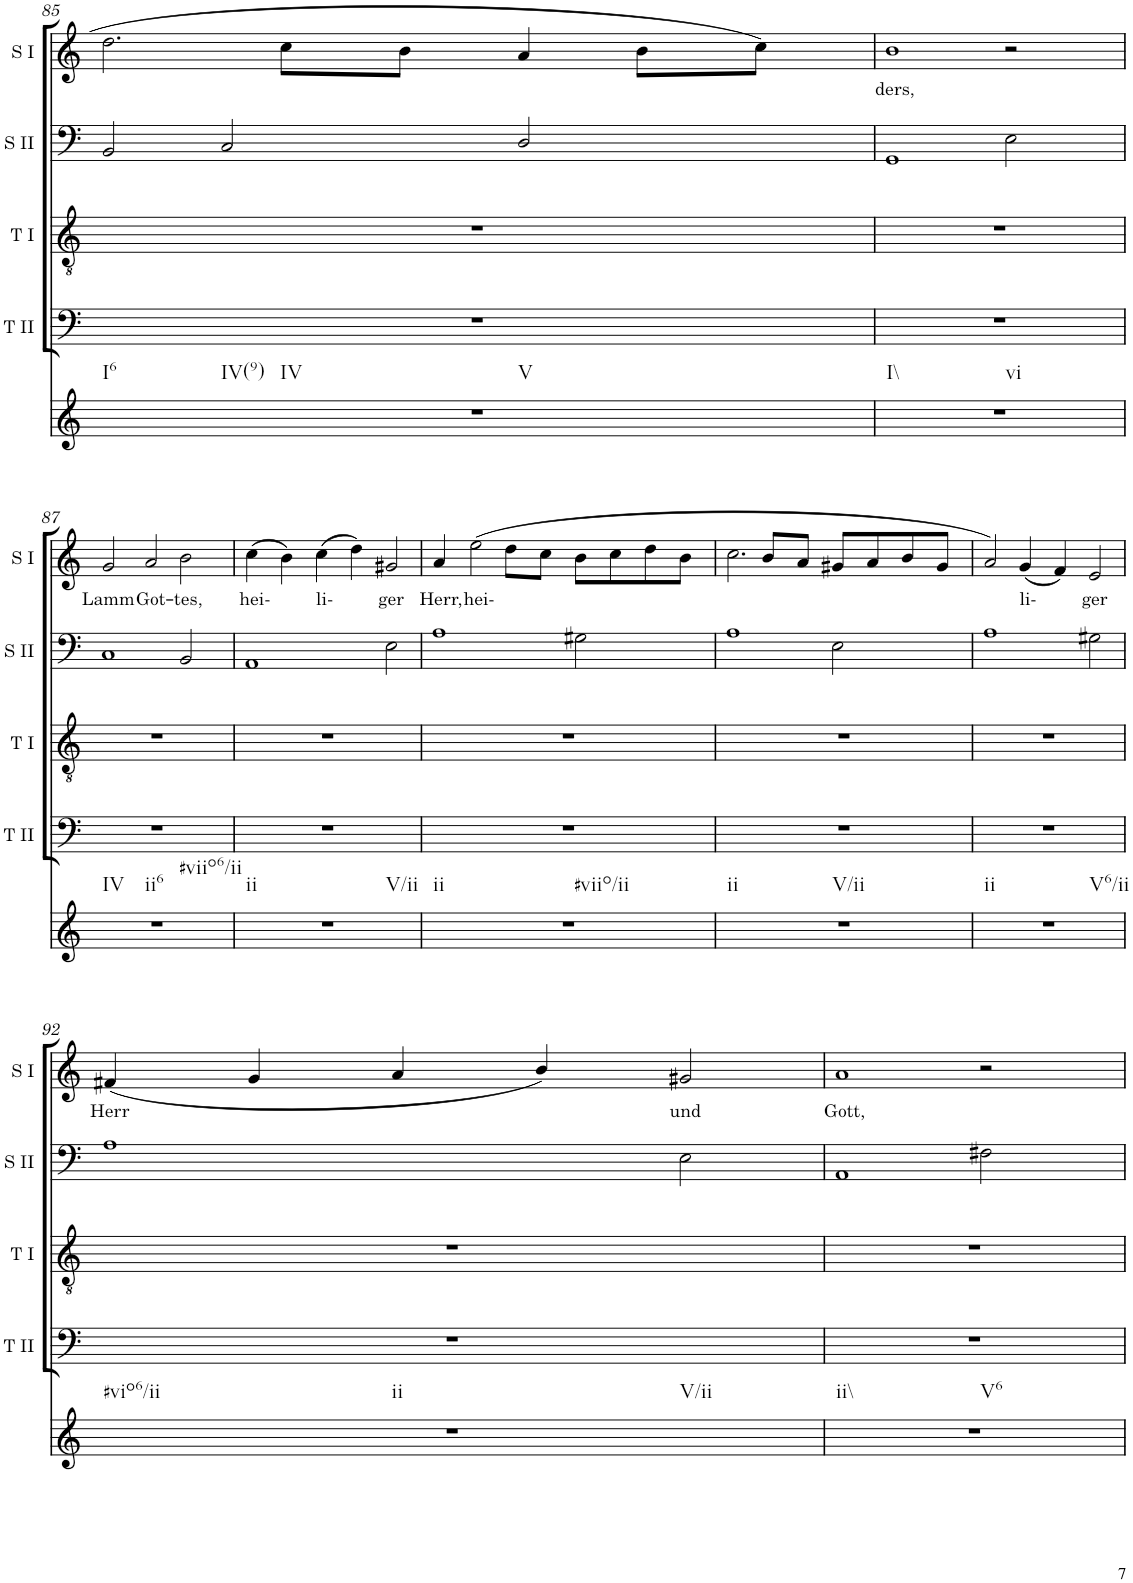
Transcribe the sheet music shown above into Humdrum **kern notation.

**kern	**kern	**kern	**kern	**kern	**text
*part5	*part4	*part3	*part2	*part1	*part1
*staff5	*staff4	*staff3	*staff2	*staff1	*staff1
*I"Continuo	*I"Tenor II	*I"Tenor I	*I"Soprano II	*I"Soprano I	*
*	*I'T II	*I'T I	*I'S II	*I'S I	*
!!LO:PB:g=z
*clefG2	*clefG2	*clefG2	*clefF4	*clefG2	*
*k[]	*k[]	*k[]	*k[]	*k[]	*
*M3/2	*M3/2	*M3/2	*M3/2	*M3/2	*
=85	=85	=85	=85	=85	=85
!LO:TX:b:t=I6	!	!	!	!	!
!LO:TX:b:t=IV(9)	!	!	!	!	!
!LO:TX:b:t=IV	!	!	!	!	!
!LO:TX:b:t=V	!	!	!	!	!
1.r	1.r	1.r	2BB/	2.dd\	.
.	.	.	2C/	.	.
.	.	.	.	8cc\L	.
.	.	.	.	8b\J	.
.	.	.	2D/	4a/	.
.	.	.	.	8b\L	.
.	.	.	.	8cc\J	.
=86	=86	=86	=86	=86	=86
!LO:TX:b:t=I\\	!	!	!	!	!
!LO:TX:b:t=vi	!	!	!	!	!
!	!	!	!	!	!LO:LY:b
1.r	1.r	1.r	1GG	1b	ders,
.	.	.	2E\	2r	.
!!LO:LB:g=z
=87	=87	=87	=87	=87	=87
!LO:TX:b:t=IV	!	!	!	!	!
!LO:TX:b:t=ii6	!	!	!	!	!
!LO:TX:b:t=#viio6/ii	!	!	!	!	!
!	!	!	!	!	!LO:LY:b
1.r	1.r	1.r	1C	2g/	Lamm
!	!	!	!	!	!LO:LY:b
.	.	.	.	2a/	Got-
!	!	!	!	!	!LO:LY:b
.	.	.	2BB/	2b\	tes,
=88	=88	=88	=88	=88	=88
!LO:TX:b:t=ii	!	!	!	!	!
!LO:TX:b:t=V/ii	!	!	!	!	!
!	!	!	!	!	!LO:LY:b
1.r	1.r	1.r	1AA	(4cc\	hei-
.	.	.	.	4b\)	.
!	!	!	!	!	!LO:LY:b
.	.	.	.	(4cc\	li-
.	.	.	.	4dd\)	.
!	!	!	!	!	!LO:LY:b
.	.	.	2E\	2g#X/	ger
=89	=89	=89	=89	=89	=89
!LO:TX:b:t=ii	!	!	!	!	!
!LO:TX:b:t=#viio/ii	!	!	!	!	!
!	!	!	!	!	!LO:LY:b
1.r	1.r	1.r	1A	4a/	Herr,
!	!	!	!	!	!LO:LY:b
.	.	.	.	(2ee\	hei-
.	.	.	.	8dd\L	.
.	.	.	.	8cc\J	.
.	.	.	2G#X\	8b\L	.
.	.	.	.	8cc\	.
.	.	.	.	8dd\	.
.	.	.	.	8b\J	.
=90	=90	=90	=90	=90	=90
!LO:TX:b:t=ii	!	!	!	!	!
!LO:TX:b:t=V/ii	!	!	!	!	!
1.r	1.r	1.r	1A	2.cc\	.
.	.	.	.	8b/L	.
.	.	.	.	8a/J	.
.	.	.	2E\	8g#X/L	.
.	.	.	.	8a/	.
.	.	.	.	8b/	.
.	.	.	.	8g#/J	.
=91	=91	=91	=91	=91	=91
!LO:TX:b:t=ii	!	!	!	!	!
!LO:TX:b:t=V6/ii	!	!	!	!	!
1.r	1.r	1.r	1A	2a/)	.
!	!	!	!	!	!LO:LY:b
.	.	.	.	(4g/	li-
.	.	.	.	4f/)	.
!	!	!	!	!	!LO:LY:b
.	.	.	2G#X\	2e/	ger
!!LO:LB:g=z
=92	=92	=92	=92	=92	=92
!LO:TX:b:t=#vio6/ii	!	!	!	!	!
!LO:TX:b:t=ii	!	!	!	!	!
!LO:TX:b:t=V/ii	!	!	!	!	!
!	!	!	!	!	!LO:LY:b
1.r	1.r	1.r	1A	(4f#X/	Herr
.	.	.	.	4g/	.
.	.	.	.	4a/	.
.	.	.	.	4b/)	.
!	!	!	!	!	!LO:LY:b
.	.	.	2E\	2g#X/	und
=93	=93	=93	=93	=93	=93
!LO:TX:b:t=ii\\	!	!	!	!	!
!LO:TX:b:t=V6	!	!	!	!	!
!	!	!	!	!	!LO:LY:b
1.r	1.r	1.r	1AA	1a	Gott,
.	.	.	2F#X\	2r	.
=	=	=	=	=	=
*-	*-	*-	*-	*-	*-
